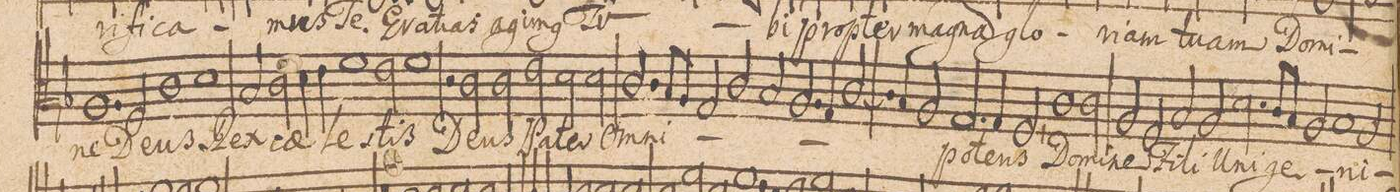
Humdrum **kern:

**kern	**text
*I"TENOR.	*
*clefC3	*
*k[b-]	*
*met(C|)	*
*M2/1	*
1.A	-ne
=33-	=33-
2F/	De-
1c	-us
=34-	=34-
1d	.
2B-/	Rex
2c\	coe-
=35-	=35-
4d\	.
4e\	.
1f\	-le-
2e\	-stis
=36-	=36-
1f	.
2r	.
2c\	De-
=37-	=37-
2c\	-us
2e\	Pa-
2d\	-ter
2d\	Om-
=38-	=38-
2.c/	-ni-
8B-/L	.
8A/J	.
2G/	.
2c/	.
=39-	=39-
2B-/	.
2.A/	.
4G/	.
2.c/	.
=40-	=40-
4B-/	.
2A/	.
2.G/	-po-
4G/	-tens
=41-	=41-
2F,</	.
1c\	Do-
2c\	-mi-
=42-	=42-
2A/	-ne
2F/	Fi-
2B-/	-li
2A/	U-
=43-	=43-
2.d\	-ni-
8c/L	-ge-
8B-/J	.
2A/	.
1B-/	.
=44-	=44-
2A/	-ni-
*-	*-
